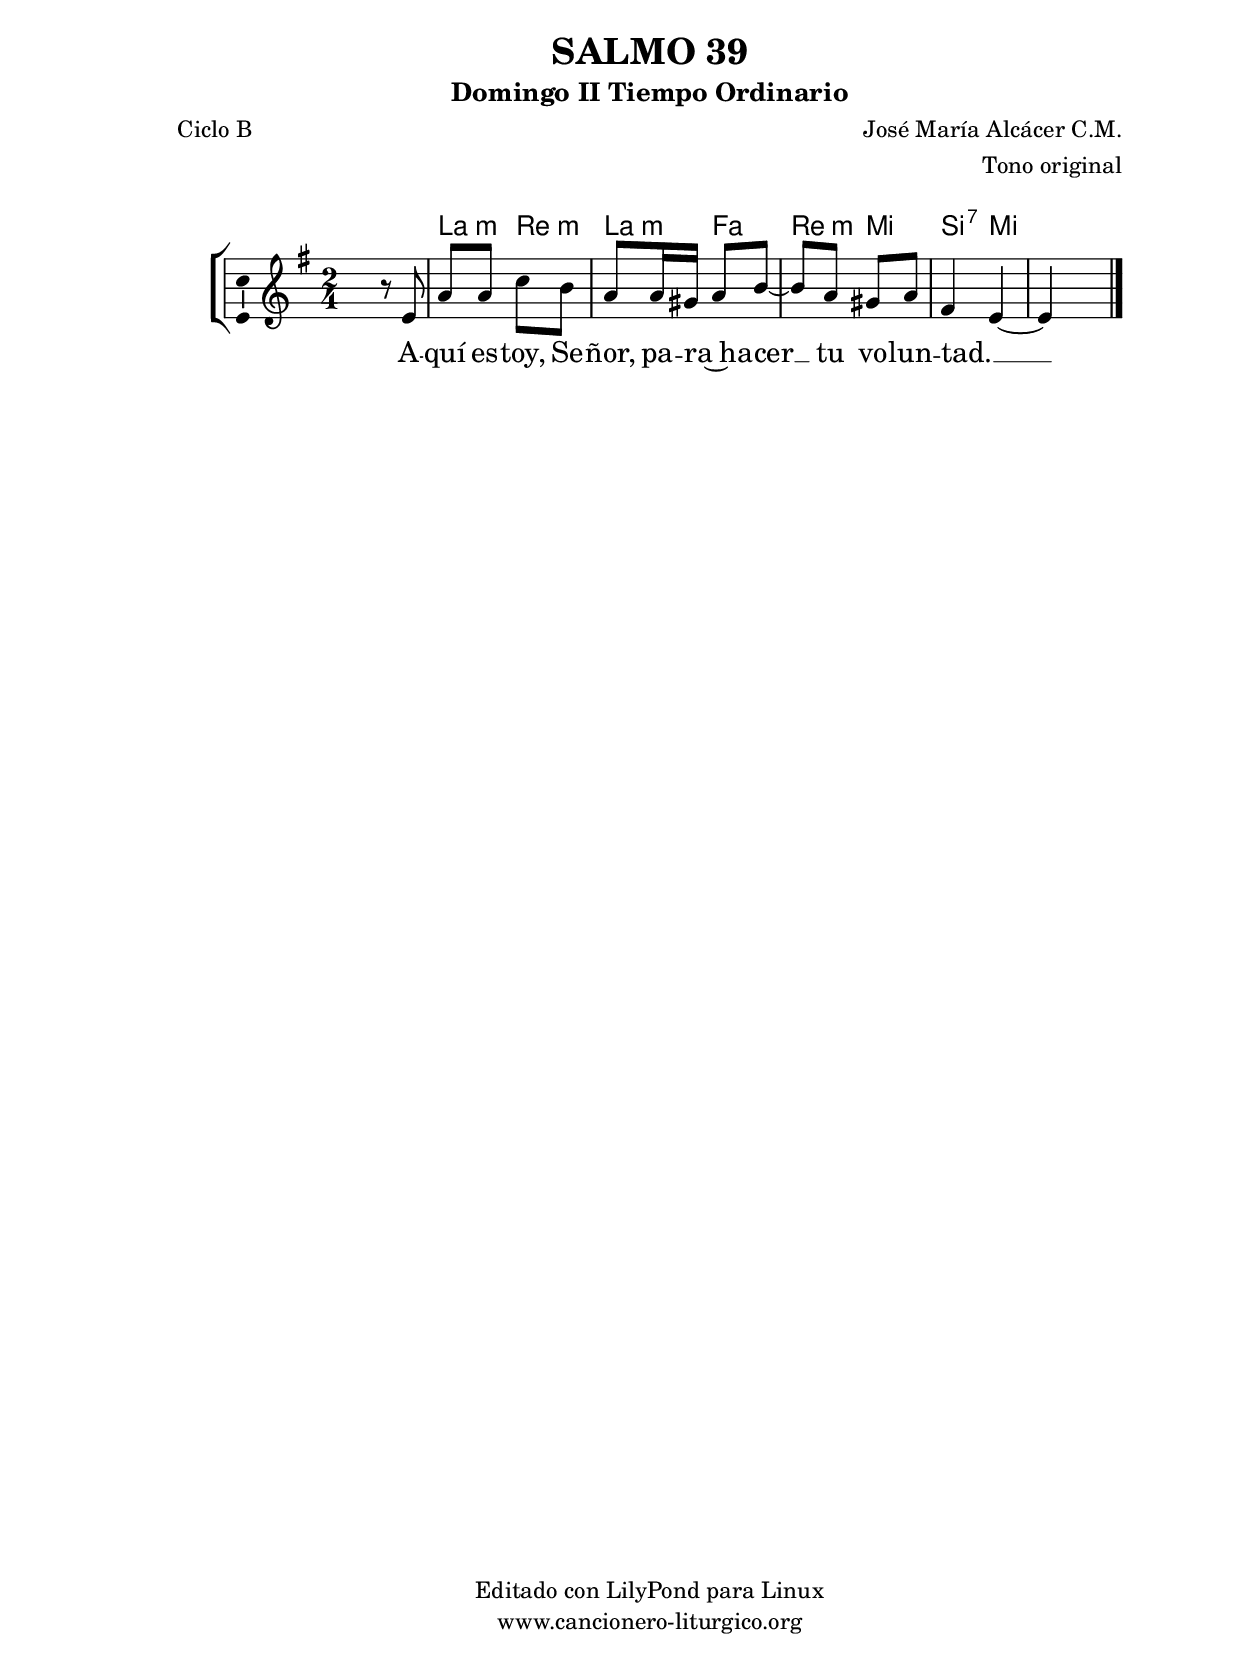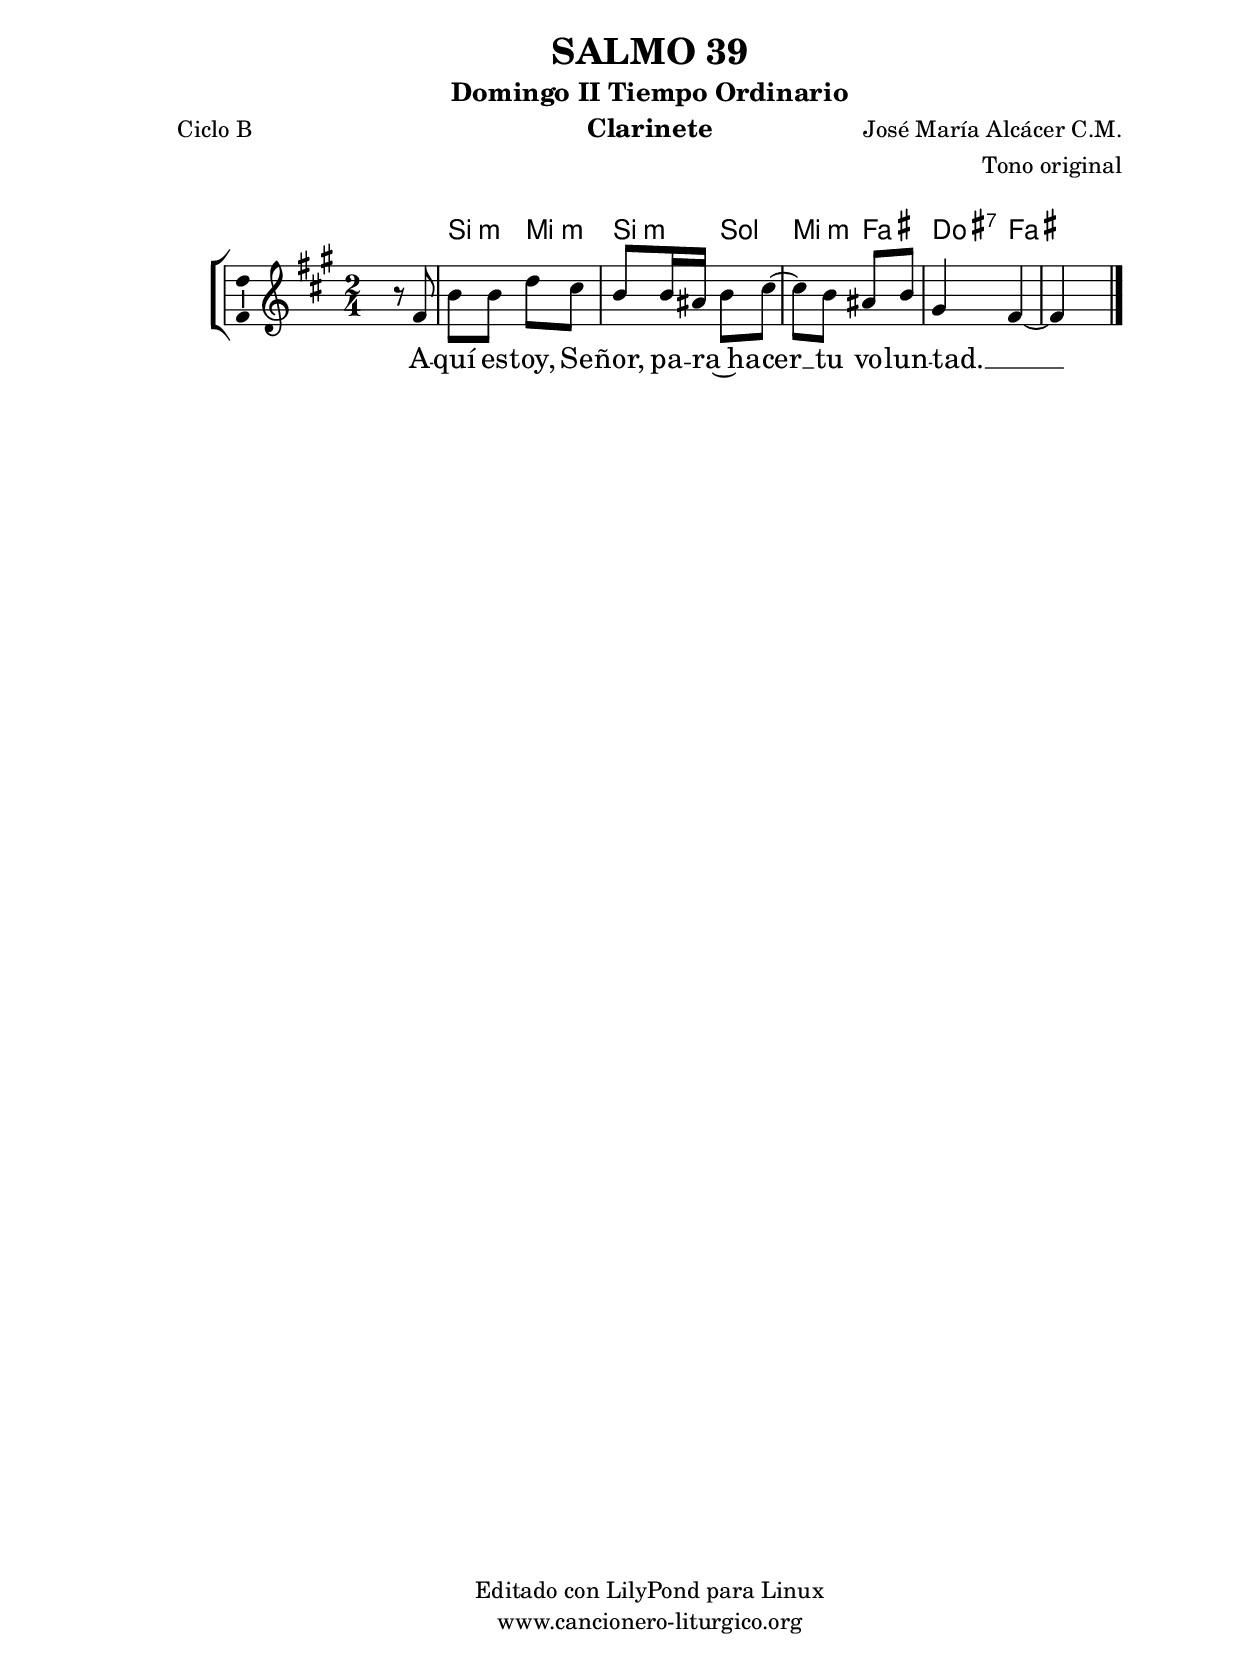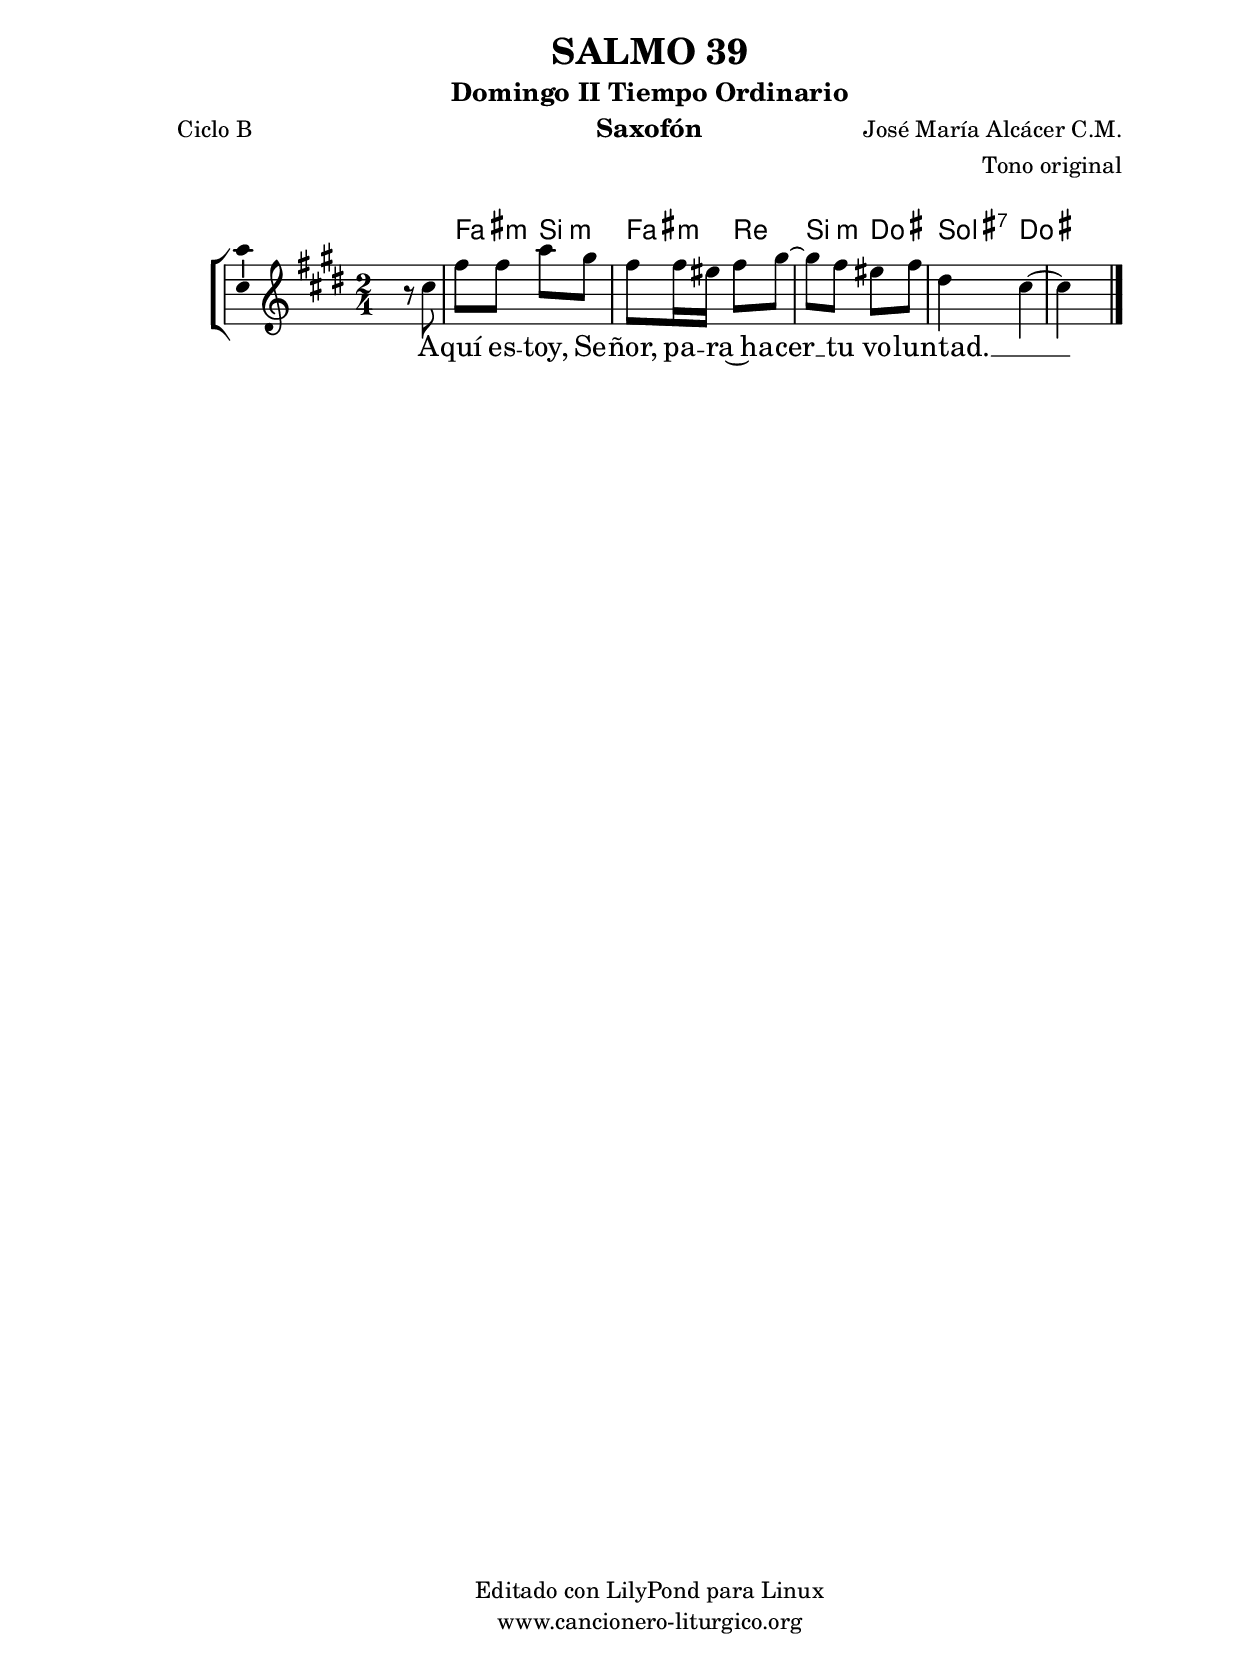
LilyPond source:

%
%para convertir .midi en .wav:
%timidity filename.midi -Ow -o finename.wav
%
%
%Para convertir de .wav a .mp3:
%lame -h -m j filename.wav
%
%
%para escuchar el midi:
%timidity nombrefichero.midi
%


%versión de lilypond para la que se ha escrito esta partitura:
\version "2.16.0"

	%Tamaño papel
	#(set-default-paper-size "a4")
	%Tamaño partitura
	#(set-global-staff-size 20)
	%No responde al pulsar sobre una nota
	#(ly:set-option 'point-and-click #f)

%parámetros del encabezamiento:
\header {
	title = "SALMO 39"
	subtitle = "Domingo II Tiempo Ordinario"
	composer = "José María Alcácer C.M."
	poet = "Ciclo B"
	meter = ""
%	arranger = "Tono original: Mi"
	arranger = "Tono original"
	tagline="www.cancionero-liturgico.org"
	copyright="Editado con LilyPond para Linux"
	}

%parámetros asociados al papel:
\paper  {
	oddHeaderMarkup = \markup {\fill-line { \on-the-fly #not-first-page \fromproperty #'header:title \on-the-fly #not-first-page \fromproperty #'header:composer }}
	evenHeaderMarkup = \markup {\fill-line { \fromproperty #'header:composer \fromproperty #'header:title }}
	#(set-paper-size "a4")
	print-page-number = ##f
	first-page-number = 1
	print-first-page-number = ##f
%	head-separation = 3.0 \cm
	top-margin = 2.0 \cm
	bottom-margin = 0.5\cm
%%%	bottom-margin = -1.0\cm
	left-margin = 3.0 \cm
	line-width = 16.0 \cm 
	indent = 8\mm
	interscoreline = 2.\mm
	between-system-space = 15\mm
%	para que las partituras no llenen la hoja:
	ragged-bottom = ##t
%	idem para la última hoja:
	ragged-last-bottom = ##f
%	para que las partituras llenen el ancho del papel:
	ragged-last = ##f
	after-title-space = 2.5 \cm
%page-count=1
%system-count=8

	%Flexible Vertical Spacing
%	markup-markup-spacing =
%	#'((basic-distance . 15) (minimum-distance . 15) (padding . 3))
	markup-system-spacing =
	#'((basic-distance . 15) (minimum-distance . 15) (padding . 3))
	system-system-spacing =
	#'((basic-distance . 15) (minimum-distance . 15) (padding . 3))
	score-system-spacing =
	#'((basic-distance . 15) (minimum-distance . 15) (padding . 5))
%	top-system-spacing = % header
%	#'((basic-distance . 8) (minimum-distance . 0) (padding . 3))
%	top-markup-spacing =
%	#'((basic-distance . 20) (minimum-distance . 20) (padding . 3))
	last-bottom-spacing = % footer
	#'((basic-distance . 5) (minimum-distance . 5) (padding . 3))
%	score-markup-spacing =
%	#'((basic-distance . 16) (minimum-distance . 13) (padding . 3))

	}


%parámetros que afectan a toda la partitura:
global =  {
	%clave de sol (G):
	\clef G
	%armadura:
%	\transpose e g
	\key e \minor
	\tempo 4=58
	\set Score.tempoHideNote = ##t
	}


acordes = {
	\italianChords
	\chordmode {
%	\transpose e g
{

s2
a4:m d:m a:m f d:m e b:7 e s s

	}
	}
}

melodia = 
%	\transpose e g
{
	\relative c'{

\time 2/4

s4 r8 e8
a8 a c b
a8 a16 gis a8 b~
b8 a gis a
fis4 e~
e4 s4

	\bar "|."
	}
	}


texto = \lyricmode {
A -- quí es -- toy, Se -- ñor, pa -- ra~ha _ -- cer __ tu vo -- lun -- tad. __ _
	}


acordesStaff = \context ChordNames = acordesStaff <<
	\set chordChanges = ##t
	\acordes
	>>


vozStaff = \context Voice = vozStaff
\with {\consists "Ambitus_engraver"}
<<
%	\set Staff.instrumentName = ""
%	\set Staff.shortInstrumentName = ""
%	\set Staff.midiInstrument = #"clarinet"
%	\set Staff.midiInstrument = #"cello"
%	\set Staff.midiInstrument = #"flute"
	\set Staff.midiInstrument = #"electric guitar (jazz)"
%	\set Staff.midiInstrument = #"english horn"
%	\set Staff.midiInstrument = #"violin"
%	\set Staff.midiInstrument = #"glockenspiel"
	\set Staff.midiMinimumVolume = #0.7
	\set Staff.midiMaximumVolume = #0.9
	\global
	\melodia
	>>


textoStaff = \context Lyrics = textoStaff <<
	\lyricsto vozStaff \texto
	>>

\book {
	\score {
		\context ChoirStaff {
			\override StaffGroup.SystemStartBracket #'collapse-height = #1
			\override Score.SystemStartBar #'collapse-height = #1
			<<
			\acordesStaff
			\vozStaff
			\textoStaff
			>>
			}
		\layout {
	    		\context {
				\Lyrics
				\override LyricText #'font-size = #2
				}
	   		 \context {
				\Score
				%fontSize = #3
				\override StaffSymbol #'staff-space = #(magstep +3)
				%\override Beam #'thickness = #0.55
				%\override SpacingSpanner #'spacing-increment = #1.0
				%\override Slur #'height-limit = #1.5
				}
			}
		}
	\score {
		\unfoldRepeats
		\context ChoirStaff {
			<<
			\acordesStaff
			\vozStaff
			>>
			}
		\midi {
	  		\context {
	  			\Score
				tempoWholesPerMinute = #(ly:make-moment 70 4)
				}
			}
		}
	}

%Partitura para clarinete
#(define output-suffix "C")
\book {
	\header{
		instrument = "Clarinete"
		}
	\score {
		\context ChoirStaff {
			\override StaffGroup.SystemStartBracket #'collapse-height = #1
			\override Score.SystemStartBar #'collapse-height = #1
\transpose c d
			<<
			\acordesStaff
			\vozStaff
			\textoStaff
			>>
			}
		\layout {
	    		\context {
				\Lyrics
				\override LyricText #'font-size = #2
				}
	   		 \context {
				\Score
				%fontSize = #3
				\override StaffSymbol #'staff-space = #(magstep +3)
				%\override Beam #'thickness = #0.55
				%\override SpacingSpanner #'spacing-increment = #1.0
				%\override Slur #'height-limit = #1.5
				}
			}
		}
	}

%Partitura para saxofón
#(define output-suffix "S")
\book {
	\header{
		instrument = "Saxofón"
		}
	\score {
		\context ChoirStaff {
			\override StaffGroup.SystemStartBracket #'collapse-height = #1
			\override Score.SystemStartBar #'collapse-height = #1
\transpose c a
			<<
			\acordesStaff
			\vozStaff
			\textoStaff
			>>
			}
		\layout {
	    		\context {
				\Lyrics
				\override LyricText #'font-size = #2
				}
	   		 \context {
				\Score
				%fontSize = #3
				\override StaffSymbol #'staff-space = #(magstep +3)
				%\override Beam #'thickness = #0.55
				%\override SpacingSpanner #'spacing-increment = #1.0
				%\override Slur #'height-limit = #1.5
				}
			}
		}
	}

